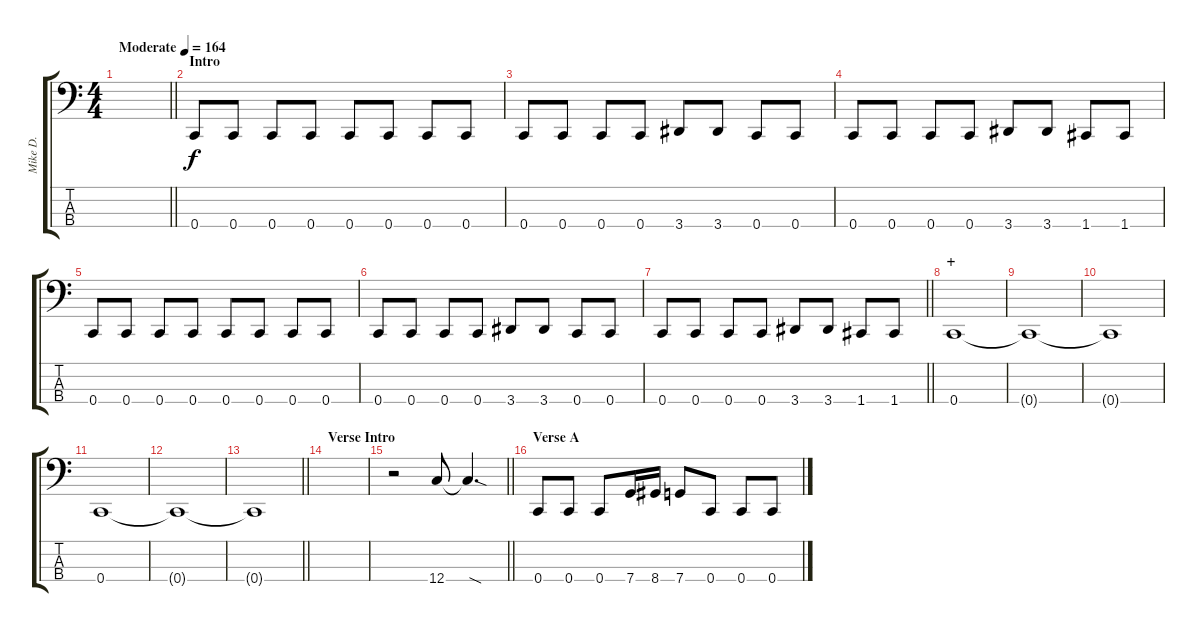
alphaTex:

\track ("Mike D." "Mike D.") {instrument electricbassfinger}
\staff {score tabs}
\tuning (F2 C2 G1 C1) {hide}
\ts (4 4)
\tempo (164 "Moderate")
\clef f4
\barLineRight lightlight
\ks c
|
\section ("" "Intro")
0.4.8 0.4.8 0.4.8 0.4.8 0.4.8 0.4.8 0.4.8 0.4.8 |
0.4.8 0.4.8 0.4.8 0.4.8 3.4.8 3.4.8 0.4.8 0.4.8 |
0.4.8 0.4.8 0.4.8 0.4.8 3.4.8 3.4.8 1.4.8 1.4.8 |
0.4.8 0.4.8 0.4.8 0.4.8 0.4.8 0.4.8 0.4.8 0.4.8 |
0.4.8 0.4.8 0.4.8 0.4.8 3.4.8 3.4.8 0.4.8 0.4.8 |
\barLineRight lightlight
0.4.8 0.4.8 0.4.8 0.4.8 3.4.8 3.4.8 1.4.8 1.4.8 |
\section ("" "+")
0.4.1 |
0.4{t}.1 |
0.4{t}.1 |
0.4.1 |
0.4{t}.1 |
\barLineRight lightlight
0.4{t}.1 |
\section ("" "Verse Intro")
|
\barLineRight lightlight
r.2 12.4.8 12.4{sod t}.4{d} |
\section ("" "Verse A")
0.4.8 0.4.8 0.4.8 7.4.16 8.4.16 7.4.8 0.4.8 0.4.8 0.4.8
